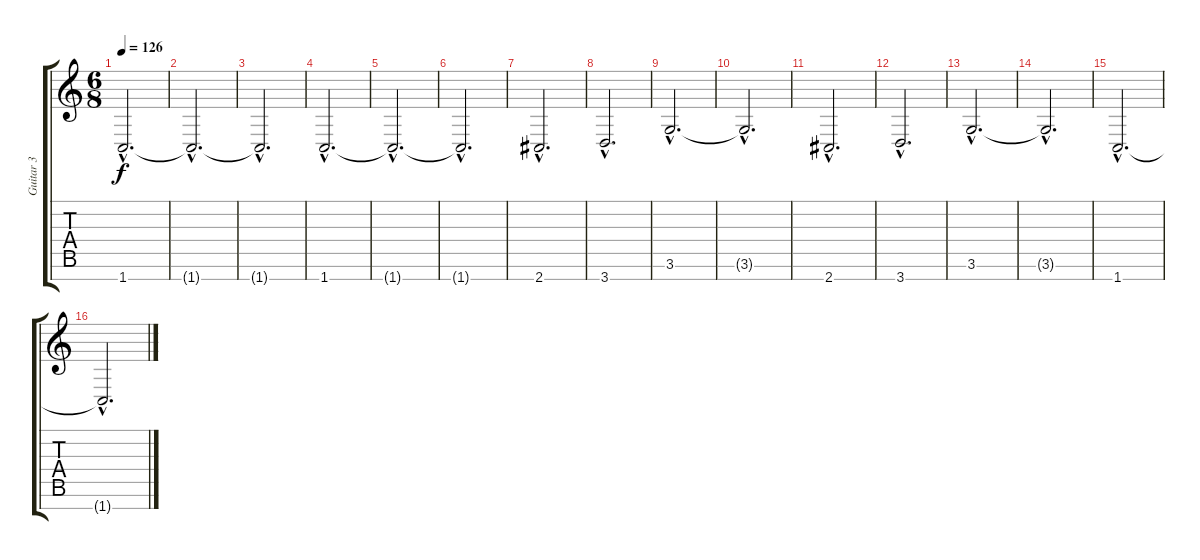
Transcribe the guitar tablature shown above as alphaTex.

\track ("Guitar 3" "Guitar 3") {instrument acousticguitarnylon}
\staff {score tabs}
\tuning (E4 B3 G3 D3 A2 E2 B1) {hide}
\ts (6 8)
\tempo 126
\clef g2
\ks c
1.7{hac t}.2{d dy f} |
1.7{hac t}.2{d} |
1.7{hac t}.2{d} |
1.7{hac}.2{d} |
1.7{hac t}.2{d} |
1.7{hac t}.2{d} |
2.7{hac}.2{d} |
3.7{hac}.2{d} |
3.6{hac}.2{d} |
3.6{hac t}.2{d} |
2.7{hac}.2{d} |
3.7{hac}.2{d} |
3.6{hac}.2{d} |
3.6{hac t}.2{d} |
1.7{hac}.2{d} |
1.7{hac t}.2{d}
